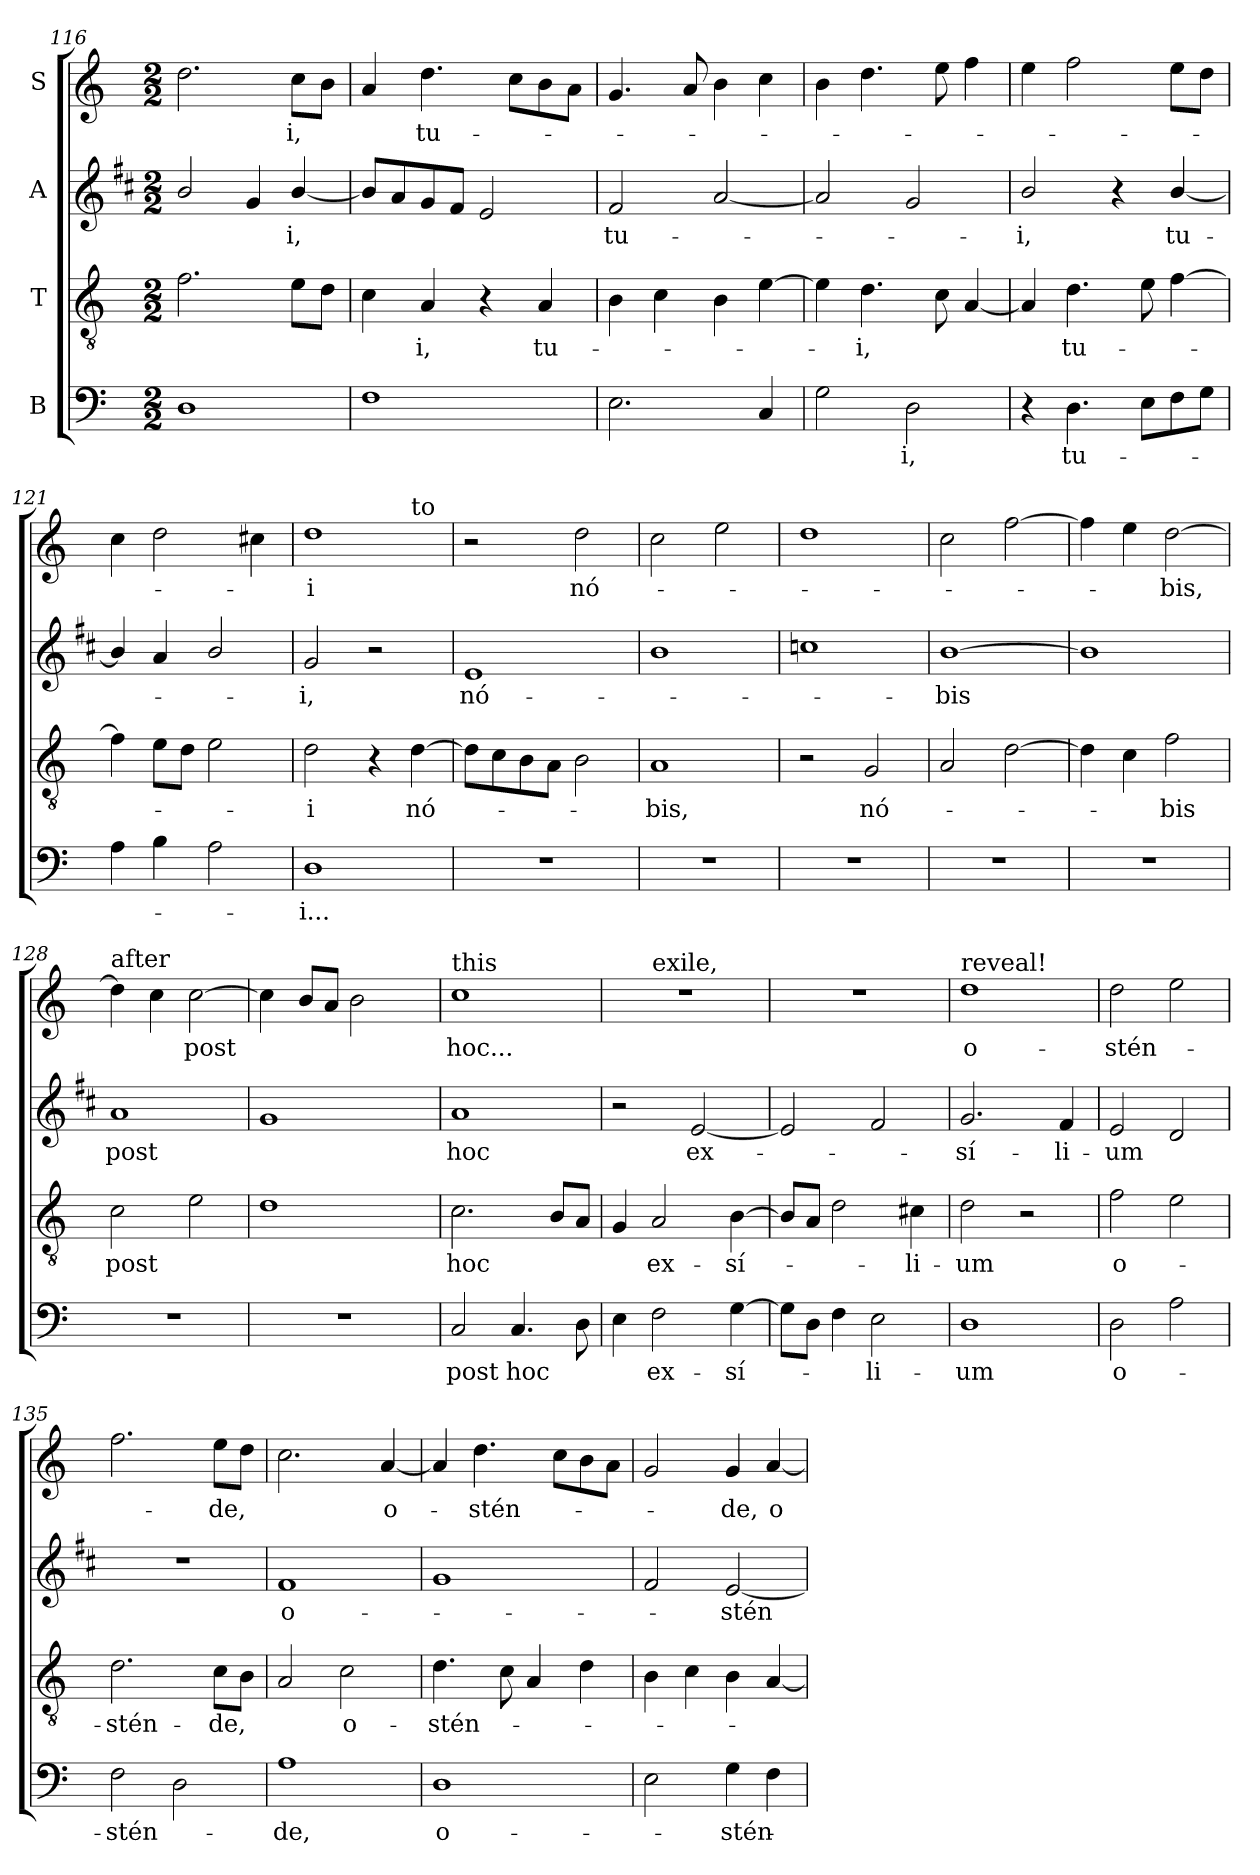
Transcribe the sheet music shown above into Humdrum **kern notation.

**kern	**text	**kern	**text	**kern	**text	**kern	**text
*part4	*part4	*part3	*part3	*part2	*part2	*part1	*part1
*staff4	*staff4	*staff3	*staff3	*staff2	*staff2	*staff1	*staff1
*I"B	*	*I"T	*	*I"A	*	*I"S	*
*clefF4	*	*clefGv2	*	*clefG2	*	*clefG2	*
*	*	*	*	*ITrd1c2	*	*	*
*k[]	*	*k[]	*	*k[]	*	*k[]	*
*C:	*	*C:	*	*C:	*	*C:	*
*M2/2	*	*M2/2	*	*M2/2	*	*M2/2	*
=116	=116	=116	=116	=116	=116	=116	=116
1D	.	2.f\	.	2a/	.	2.dd\	.
.	.	.	.	4f/	.	.	.
!	!	!	!	!	!LO:LY:b	!	!LO:LY:b
.	.	8e\L	.	[4a/	-i,	8cc\L	-i,
.	.	8d\J	.	.	.	8b\J	.
=117	=117	=117	=117	=117	=117	=117	=117
1F	.	4c\	.	8a/L]	.	4a/	.
.	.	.	.	8g/	.	.	.
!	!	!	!LO:LY:b	!	!	!	!LO:LY:b
.	.	4A/	-i,	8f/	.	4.dd\	tu-
.	.	.	.	8e/J	.	.	.
.	.	4r	.	2d/	.	.	.
.	.	.	.	.	.	8cc\L	.
!	!	!	!LO:LY:b	!	!	!	!
.	.	4A/	tu-	.	.	8b\	.
.	.	.	.	.	.	8a\J	.
=118	=118	=118	=118	=118	=118	=118	=118
!	!	!	!	!	!LO:LY:b	!	!
2.E\	.	4B\	.	2e/	tu-	4.g/	.
.	.	4c\	.	.	.	.	.
.	.	.	.	.	.	8a/	.
.	.	4B\	.	[2g/	.	4b\	.
4C/	.	[4e\	.	.	.	4cc\	.
=119	=119	=119	=119	=119	=119	=119	=119
2G\	.	4e\]	.	2g/]	.	4b\	.
!	!	!	!LO:LY:b	!	!	!	!
.	.	4.d\	-i,	.	.	4.dd\	.
!	!LO:LY:b	!	!	!	!	!	!
2D\	-i,	.	.	2f/	.	.	.
.	.	8c\	.	.	.	8ee\	.
.	.	[4A/	.	.	.	4ff\	.
=120	=120	=120	=120	=120	=120	=120	=120
!	!	!	!	!	!LO:LY:b	!	!
4r	.	4A/]	.	2a/	-i,	4ee\	.
!	!LO:LY:b	!	!LO:LY:b	!	!	!	!
4.D\	tu-	4.d\	tu-	.	.	2ff\	.
.	.	.	.	4r	.	.	.
8E\L	.	8e\	.	.	.	.	.
!	!	!	!	!	!LO:LY:b	!	!
8F\	.	[4f\	.	[4a/	tu-	8ee\L	.
8G\J	.	.	.	.	.	8dd\J	.
!!LO:LB:g=z
=121	=121	=121	=121	=121	=121	=121	=121
4A\	.	4f\]	.	4a/]	.	4cc\	.
4B\	.	8e\L	.	4g/	.	2dd\	.
.	.	8d\J	.	.	.	.	.
2A\	.	2e\	.	2a/	.	.	.
.	.	.	.	.	.	4cc#\	.
=122	=122	=122	=122	=122	=122	=122	=122
!	!LO:LY:b	!	!LO:LY:b	!	!LO:LY:b	!	!LO:LY:b
*	*	*	*	*	*	*^	*
1D	-i...	2d\	-i	2f/	-i,	1dd	2.ryy	-i
.	.	4r	.	2r	.	.	.	.
!	!	!	!	!	!	!	!LO:TX:a:t=to	!
!	!	!	!LO:LY:b	!	!	!	!	!
.	.	[4d\	nó-	.	.	.	4ryy	.
=123	=123	=123	=123	=123	=123	=123	=123	=123
!	!	!	!	!	!	!LO:TX:a:t=us	!	!
!	!	!	!	!	!LO:LY:b	!	!	!
*	*	*	*	*	*	*v	*v	*
1r	.	8d\L]	.	1d	nó-	2r	.
.	.	8c\	.	.	.	.	.
.	.	8B\	.	.	.	.	.
.	.	8A\J	.	.	.	.	.
!	!	!	!	!	!	!	!LO:LY:b
.	.	2B\	.	.	.	2dd\	nó-
=124	=124	=124	=124	=124	=124	=124	=124
!	!	!	!LO:LY:b	!	!	!	!
1r	.	1A	-bis,	1a	.	2cc\	.
.	.	.	.	.	.	2ee\	.
=125	=125	=125	=125	=125	=125	=125	=125
1r	.	2r	.	1b-X	.	1dd	.
!	!	!	!LO:LY:b	!	!	!	!
.	.	2G/	nó-	.	.	.	.
=126	=126	=126	=126	=126	=126	=126	=126
!	!	!	!	!	!LO:LY:b	!	!
1r	.	2A/	.	[1a	-bis	2cc\	.
.	.	[2d\	.	.	.	[2ff\	.
=127	=127	=127	=127	=127	=127	=127	=127
1r	.	4d\]	.	1a]	.	4ff\]	.
.	.	4c\	.	.	.	4ee\	.
!	!	!	!LO:LY:b	!	!	!	!LO:LY:b
.	.	2f\	-bis	.	.	[2dd\	-bis,
!!LO:PB:g=z
=128	=128	=128	=128	=128	=128	=128	=128
!	!	!	!	!	!	!LO:TX:a:t=after	!
!	!	!	!LO:LY:b	!	!LO:LY:b	!	!
1r	.	2c\	post	1g	post	4dd\]	.
.	.	.	.	.	.	4cc\	.
!	!	!	!	!	!	!	!LO:LY:b
.	.	2e\	.	.	.	[2cc\	post
=129	=129	=129	=129	=129	=129	=129	=129
1r	.	1d	.	1f	.	4cc\]	.
.	.	.	.	.	.	8b/L	.
.	.	.	.	.	.	8a/J	.
.	.	.	.	.	.	2b\	.
=130	=130	=130	=130	=130	=130	=130	=130
!	!	!	!	!	!	!LO:TX:a:t=this	!
!	!LO:LY:b	!	!LO:LY:b	!	!LO:LY:b	!	!LO:LY:b
2C/	post	2.c\	hoc	1g	hoc	1cc	hoc...
!	!LO:LY:b	!	!	!	!	!	!
4.C/	hoc	.	.	.	.	.	.
.	.	8B/L	.	.	.	.	.
8D\	.	8A/J	.	.	.	.	.
=131	=131	=131	=131	=131	=131	=131	=131
*	*	*	*	*	*	*^	*
4E\	.	4G/	.	2r	.	1r	4ryy	.
!	!	!	!	!	!	!	!LO:TX:a:t=exile,	!
!	!LO:LY:b	!	!LO:LY:b	!	!	!	!	!
2F\	ex-	2A/	ex-	.	.	.	2.ryy	.
!	!	!	!	!	!LO:LY:b	!	!	!
.	.	.	.	[2d/	ex-	.	.	.
!	!LO:LY:b	!	!LO:LY:b	!	!	!	!	!
[4G\	-sí-	[4B\	-sí-	.	.	.	.	.
*	*	*	*	*	*	*v	*v	*
=132	=132	=132	=132	=132	=132	=132	=132
8G\L]	.	8B/L]	.	2d/]	.	1r	.
8D\J	.	8A/J	.	.	.	.	.
4F\	.	2d\	.	.	.	.	.
!	!LO:LY:b	!	!	!	!	!	!
2E\	-li-	.	.	2e/	.	.	.
!	!	!	!LO:LY:b	!	!	!	!
.	.	4c#\	-li-	.	.	.	.
=133	=133	=133	=133	=133	=133	=133	=133
!	!	!	!	!	!	!LO:TX:a:t=reveal!	!
!	!LO:LY:b	!	!LO:LY:b	!	!LO:LY:b	!	!LO:LY:b
1D	-um	2d\	-um	2.f/	-sí-	1dd	o-
.	.	2r	.	.	.	.	.
!	!	!	!	!	!LO:LY:b	!	!
.	.	.	.	4e/	-li-	.	.
=134	=134	=134	=134	=134	=134	=134	=134
!	!LO:LY:b	!	!LO:LY:b	!	!LO:LY:b	!	!LO:LY:b
2D\	o-	2f\	o-	2d/	-um	2dd\	-stén-
2A\	.	2e\	.	2c/	.	2ee\	.
!!LO:LB:g=z
=135	=135	=135	=135	=135	=135	=135	=135
!	!LO:LY:b	!	!LO:LY:b	!	!	!	!
2F\	-stén-	2.d\	-stén-	1r	.	2.ff\	.
2D\	.	.	.	.	.	.	.
!	!	!	!LO:LY:b	!	!	!	!LO:LY:b
.	.	8c\L	-de,	.	.	8ee\L	-de,
.	.	8B\J	.	.	.	8dd\J	.
=136	=136	=136	=136	=136	=136	=136	=136
!	!LO:LY:b	!	!	!	!LO:LY:b	!	!
1A	-de,	2A/	.	1e	o-	2.cc\	.
!	!	!	!LO:LY:b	!	!	!	!
.	.	2c\	o-	.	.	.	.
!	!	!	!	!	!	!	!LO:LY:b
.	.	.	.	.	.	[4a/	o-
=137	=137	=137	=137	=137	=137	=137	=137
!	!LO:LY:b	!	!LO:LY:b	!	!	!	!
1D	o-	4.d\	-stén-	1f	.	4a/]	.
!	!	!	!	!	!	!	!LO:LY:b
.	.	.	.	.	.	4.dd\	-stén-
.	.	8c\	.	.	.	.	.
.	.	4A/	.	.	.	.	.
.	.	.	.	.	.	8cc\L	.
.	.	4d\	.	.	.	8b\	.
.	.	.	.	.	.	8a\J	.
=138	=138	=138	=138	=138	=138	=138	=138
2E\	.	4B\	.	2e/	.	2g/	.
.	.	4c\	.	.	.	.	.
!	!LO:LY:b	!	!	!	!LO:LY:b	!	!LO:LY:b
4G\	-stén-	4B\	.	[2d/	-stén-	4g/	-de,
!	!	!	!	!	!	!	!LO:LY:b
4F\	.	[4A/	.	.	.	[4a/	o-
=	=	=	=	=	=	=	=
*-	*-	*-	*-	*-	*-	*-	*-
